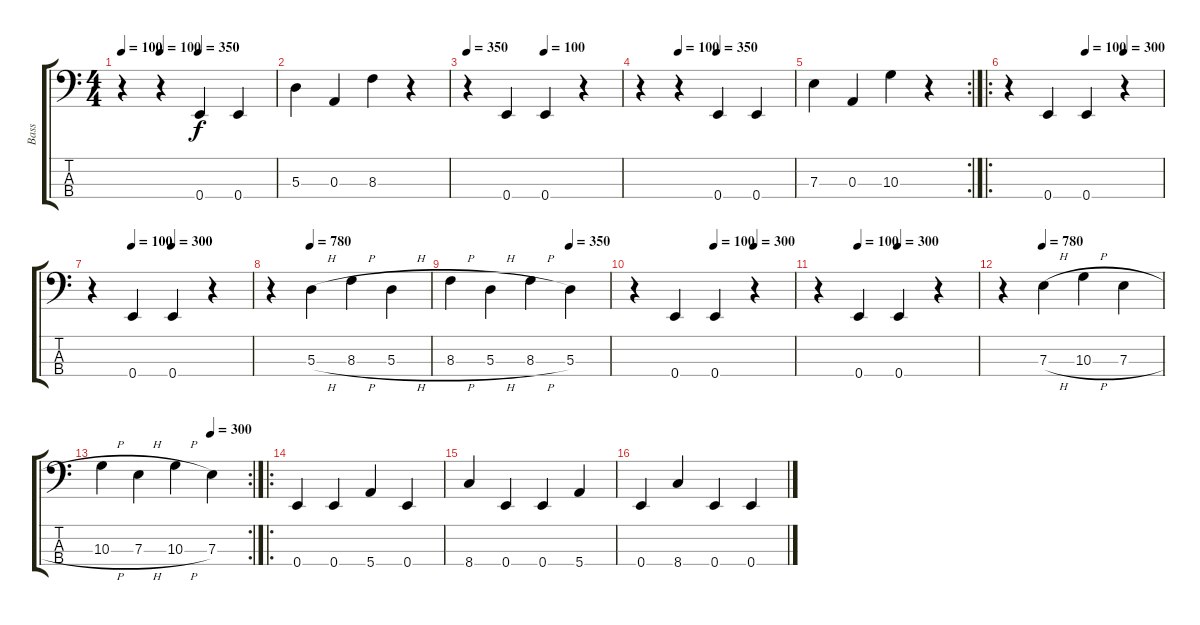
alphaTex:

\track ("Bass" "Bass") {instrument electricbassfinger}
\staff {score tabs}
\tuning (G2 D2 A1 E1) {hide}
\ts (4 4)
\tempo 100
\tempo (100 0.25)
\tempo (350 0.5)
\clef f4
\ks c
r.4{dy f} r.4 0.4.4 0.4.4 |
5.3.4 0.3.4 8.3.4 r.4 |
\tempo 350
\tempo (100 0.5)
r.4 0.4.4 0.4.4 r.4 |
\tempo (100 0.25)
\tempo (350 0.5)
r.4 r.4 0.4.4 0.4.4 |
\rc 2
7.3.4 0.3.4 10.3.4 r.4 |
\ro
\tempo (100 0.5)
\tempo (300 0.75)
r.4 0.4.4 0.4.4 r.4 |
\tempo (100 0.25)
\tempo (300 0.5)
r.4 0.4.4 0.4.4 r.4 |
\tempo (780 0.25)
r.4 5.3{h}.4 8.3{h}.4 5.3{h}.4 |
\tempo (350 0.75)
8.3{h}.4 5.3{h}.4 8.3{h}.4 5.3.4 |
\tempo (100 0.5)
\tempo (300 0.75)
r.4 0.4.4 0.4.4 r.4 |
\tempo (100 0.25)
\tempo (300 0.5)
r.4 0.4.4 0.4.4 r.4 |
\tempo (780 0.25)
r.4 7.3{h}.4 10.3{h}.4 7.3{h}.4 |
\rc 2
\tempo (300 0.75)
10.3{h}.4 7.3{h}.4 10.3{h}.4 7.3.4 |
\ro
0.4.4 0.4.4 5.4.4 0.4.4 |
8.4.4 0.4.4 0.4.4 5.4.4 |
0.4.4 8.4.4 0.4.4 0.4.4
